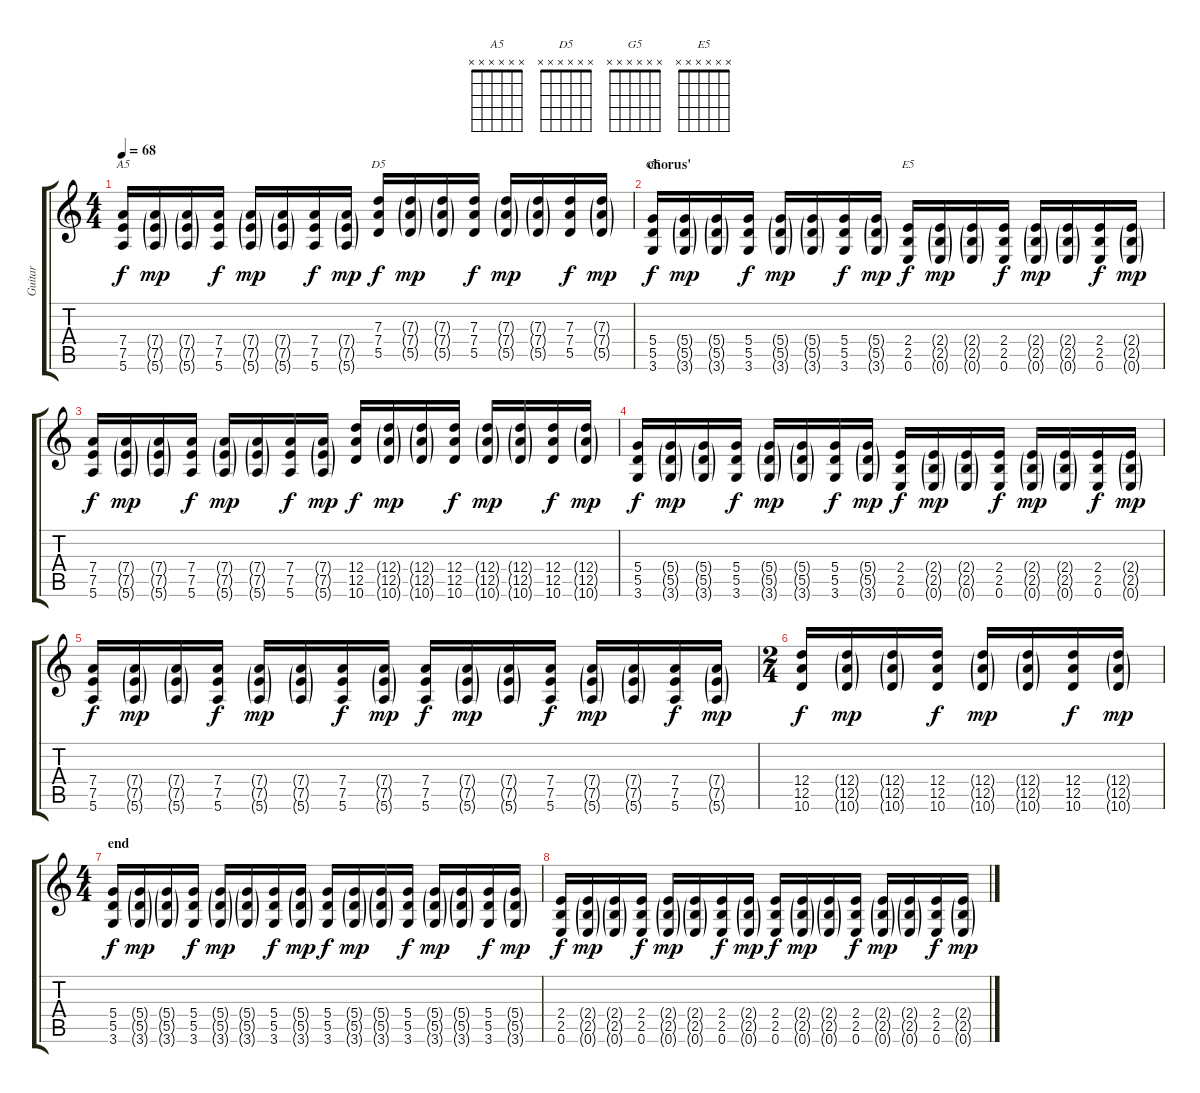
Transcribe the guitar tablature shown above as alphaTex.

\track ("Guitar" "Guitar") {instrument overdrivenguitar}
\staff {score tabs}
\tuning (E4 B3 G3 D3 A2 E2) {hide}
\chord ("A5" x x x x x x) {firstfret 0}
\chord ("D5" x x x x x x) {firstfret 0}
\chord ("G5" x x x x x x) {firstfret 0}
\chord ("E5" x x x x x x) {firstfret 0}
\ts (4 4)
\tempo 68
\clef g2
\ks c
(7.4 7.5 5.6).16{ch "A5" dy f} (7.4{g} 7.5{g} 5.6{g}).16{dy mp} (7.4{g} 7.5{g} 5.6{g}).16 (7.4 7.5 5.6).16{dy f} (7.4{g} 7.5{g} 5.6{g}).16{dy mp} (7.4{g} 7.5{g} 5.6{g}).16 (7.4 7.5 5.6).16{dy f} (7.4{g} 7.5{g} 5.6{g}).16{dy mp} (7.3 7.4 5.5).16{ch "D5" dy f} (7.3{g} 7.4{g} 5.5{g}).16{dy mp} (7.3{g} 7.4{g} 5.5{g}).16 (7.3 7.4 5.5).16{dy f} (7.3{g} 7.4{g} 5.5{g}).16{dy mp} (7.3{g} 7.4{g} 5.5{g}).16 (7.3 7.4 5.5).16{dy f} (7.3{g} 7.4{g} 5.5{g}).16{dy mp} |
\section ("" "chorus'")
(5.4 5.5 3.6).16{ch "G5" dy f volume 13} (5.4{g} 5.5{g} 3.6{g}).16{dy mp} (5.4{g} 5.5{g} 3.6{g}).16 (5.4 5.5 3.6).16{dy f} (5.4{g} 5.5{g} 3.6{g}).16{dy mp} (5.4{g} 5.5{g} 3.6{g}).16 (5.4 5.5 3.6).16{dy f} (5.4{g} 5.5{g} 3.6{g}).16{dy mp} (2.4 2.5 0.6).16{ch "E5" dy f} (2.4{g} 2.5{g} 0.6{g}).16{dy mp} (2.4{g} 2.5{g} 0.6{g}).16 (2.4 2.5 0.6).16{dy f} (2.4{g} 2.5{g} 0.6{g}).16{dy mp} (2.4{g} 2.5{g} 0.6{g}).16 (2.4 2.5 0.6).16{dy f} (2.4{g} 2.5{g} 0.6{g}).16{dy mp} |
(7.4 7.5 5.6).16{dy f} (7.4{g} 7.5{g} 5.6{g}).16{dy mp} (7.4{g} 7.5{g} 5.6{g}).16 (7.4 7.5 5.6).16{dy f} (7.4{g} 7.5{g} 5.6{g}).16{dy mp} (7.4{g} 7.5{g} 5.6{g}).16 (7.4 7.5 5.6).16{dy f} (7.4{g} 7.5{g} 5.6{g}).16{dy mp} (12.4 12.5 10.6).16{dy f} (12.4{g} 12.5{g} 10.6{g}).16{dy mp} (12.4{g} 12.5{g} 10.6{g}).16 (12.4 12.5 10.6).16{dy f} (12.4{g} 12.5{g} 10.6{g}).16{dy mp} (12.4{g} 12.5{g} 10.6{g}).16 (12.4 12.5 10.6).16{dy f} (12.4{g} 12.5{g} 10.6{g}).16{dy mp} |
(5.4 5.5 3.6).16{dy f} (5.4{g} 5.5{g} 3.6{g}).16{dy mp} (5.4{g} 5.5{g} 3.6{g}).16 (5.4 5.5 3.6).16{dy f} (5.4{g} 5.5{g} 3.6{g}).16{dy mp} (5.4{g} 5.5{g} 3.6{g}).16 (5.4 5.5 3.6).16{dy f} (5.4{g} 5.5{g} 3.6{g}).16{dy mp} (2.4 2.5 0.6).16{dy f} (2.4{g} 2.5{g} 0.6{g}).16{dy mp} (2.4{g} 2.5{g} 0.6{g}).16 (2.4 2.5 0.6).16{dy f} (2.4{g} 2.5{g} 0.6{g}).16{dy mp} (2.4{g} 2.5{g} 0.6{g}).16 (2.4 2.5 0.6).16{dy f} (2.4{g} 2.5{g} 0.6{g}).16{dy mp} |
(7.4 7.5 5.6).16{dy f} (7.4{g} 7.5{g} 5.6{g}).16{dy mp} (7.4{g} 7.5{g} 5.6{g}).16 (7.4 7.5 5.6).16{dy f} (7.4{g} 7.5{g} 5.6{g}).16{dy mp} (7.4{g} 7.5{g} 5.6{g}).16 (7.4 7.5 5.6).16{dy f} (7.4{g} 7.5{g} 5.6{g}).16{dy mp} (7.4 7.5 5.6).16{dy f} (7.4{g} 7.5{g} 5.6{g}).16{dy mp} (7.4{g} 7.5{g} 5.6{g}).16 (7.4 7.5 5.6).16{dy f} (7.4{g} 7.5{g} 5.6{g}).16{dy mp} (7.4{g} 7.5{g} 5.6{g}).16 (7.4 7.5 5.6).16{dy f} (7.4{g} 7.5{g} 5.6{g}).16{dy mp} |
\ts (2 4)
(12.4 12.5 10.6).16{dy f} (12.4{g} 12.5{g} 10.6{g}).16{dy mp} (12.4{g} 12.5{g} 10.6{g}).16 (12.4 12.5 10.6).16{dy f} (12.4{g} 12.5{g} 10.6{g}).16{dy mp} (12.4{g} 12.5{g} 10.6{g}).16 (12.4 12.5 10.6).16{dy f} (12.4{g} 12.5{g} 10.6{g}).16{dy mp} |
\ts (4 4)
\section ("" "end")
(5.4 5.5 3.6).16{dy f} (5.4{g} 5.5{g} 3.6{g}).16{dy mp} (5.4{g} 5.5{g} 3.6{g}).16 (5.4 5.5 3.6).16{dy f} (5.4{g} 5.5{g} 3.6{g}).16{dy mp} (5.4{g} 5.5{g} 3.6{g}).16 (5.4 5.5 3.6).16{dy f} (5.4{g} 5.5{g} 3.6{g}).16{dy mp} (5.4 5.5 3.6).16{dy f} (5.4{g} 5.5{g} 3.6{g}).16{dy mp} (5.4{g} 5.5{g} 3.6{g}).16 (5.4 5.5 3.6).16{dy f} (5.4{g} 5.5{g} 3.6{g}).16{dy mp} (5.4{g} 5.5{g} 3.6{g}).16 (5.4 5.5 3.6).16{dy f} (5.4{g} 5.5{g} 3.6{g}).16{dy mp} |
(2.4 2.5 0.6).16{dy f} (2.4{g} 2.5{g} 0.6{g}).16{dy mp} (2.4{g} 2.5{g} 0.6{g}).16 (2.4 2.5 0.6).16{dy f} (2.4{g} 2.5{g} 0.6{g}).16{dy mp} (2.4{g} 2.5{g} 0.6{g}).16 (2.4 2.5 0.6).16{dy f} (2.4{g} 2.5{g} 0.6{g}).16{dy mp} (2.4 2.5 0.6).16{dy f} (2.4{g} 2.5{g} 0.6{g}).16{dy mp} (2.4{g} 2.5{g} 0.6{g}).16 (2.4 2.5 0.6).16{dy f} (2.4{g} 2.5{g} 0.6{g}).16{dy mp} (2.4{g} 2.5{g} 0.6{g}).16 (2.4 2.5 0.6).16{dy f} (2.4{g} 2.5{g} 0.6{g}).16{dy mp}
